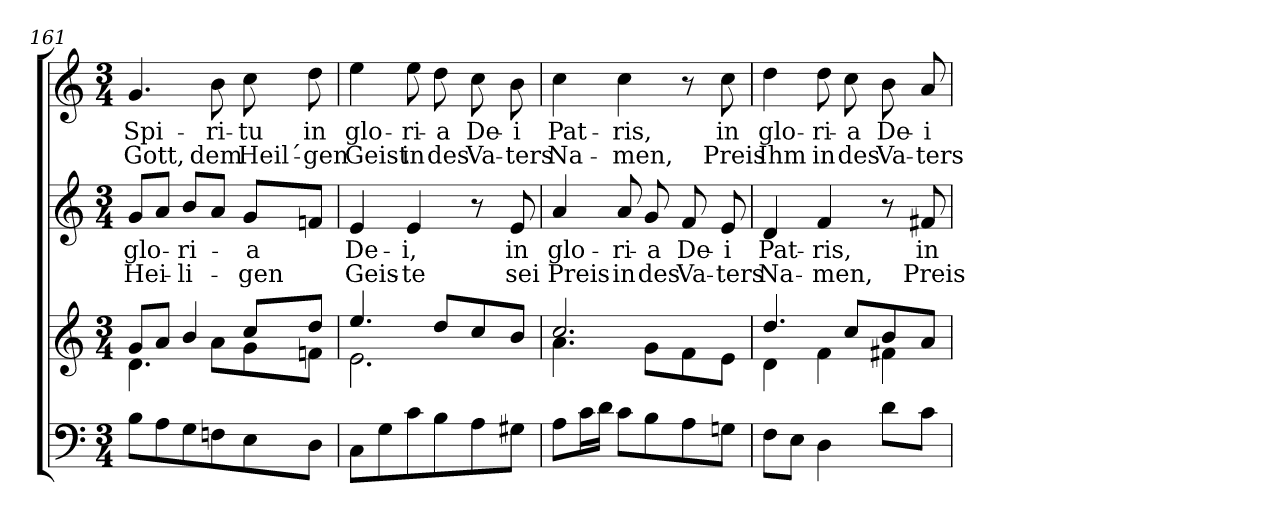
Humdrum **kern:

**kern	**kern	**kern	**text	**text	**kern	**text	**text
*part3	*part3	*part2	*part2	*part2	*part1	*part1	*part1
*staff4	*staff3	*staff2	*staff2	*staff2	*staff1	*staff1	*staff1
*clefF4	*clefG2	*clefG2	*	*	*clefG2	*	*
*k[]	*k[]	*k[]	*	*	*k[]	*	*
*C:	*C:	*C:	*	*	*C:	*	*
*M3/4	*M3/4	*M3/4	*	*	*M3/4	*	*
=161	=161	=161	=161	=161	=161	=161	=161
*	*^	*	*	*	*	*	*
!	!	!	!	!LO:LY:b	!LO:LY:b	!	!LO:LY:b	!LO:LY:b
8B\L	8g/L	4.d\	8g/L	glo-	Hei-	4.g/	Spi-	Gott,
8A\	8a/J	.	8a/J	.	.	.	.	.
!	!	!	!	!LO:LY:b	!LO:LY:b	!	!	!
8G\	4b/	.	8b/L	-ri-	-li-	.	.	.
!	!	!	!	!	!	!	!LO:LY:b	!LO:LY:b
8Fn\	.	8a\L	8a/J	.	.	8b\	-ri-	dem
!	!	!	!	!LO:LY:b	!LO:LY:b	!	!LO:LY:b	!LO:LY:b
8E\	8cc/L	8g\	8g/L	-a	-gen	8cc\	-tu	Heil´-
!	!	!	!	!	!	!	!LO:LY:b	!LO:LY:b
8D\J	8dd/J	8fn\J	8fn/J	.	.	8dd\	in	-gen
!!LO:LB:g=z
=162	=162	=162	=162	=162	=162	=162	=162	=162
!	!	!	!	!LO:LY:b	!LO:LY:b	!	!LO:LY:b	!LO:LY:b
8C\L	4.ee/	2.e\	4e/	De-	Geis-	4ee\	glo-	Geist
8G\	.	.	.	.	.	.	.	.
!	!	!	!	!LO:LY:b	!LO:LY:b	!	!LO:LY:b	!LO:LY:b
8c\	.	.	4e/	-i,	-te	8ee\	-ri-	in
!	!	!	!	!	!	!	!LO:LY:b	!LO:LY:b
8B\	8dd/L	.	.	.	.	8dd\	-a	des
!	!	!	!	!	!	!	!LO:LY:b	!LO:LY:b
8A\	8cc/	.	8r	.	.	8cc\	De-	Va-
!	!	!	!	!LO:LY:b	!LO:LY:b	!	!LO:LY:b	!LO:LY:b
8G#X\J	8b/J	.	8e/	in	sei	8b\	-i	-ters
=163	=163	=163	=163	=163	=163	=163	=163	=163
!	!	!	!	!LO:LY:b	!LO:LY:b	!	!LO:LY:b	!LO:LY:b
8A\L	2.cc/	4.a\	4a/	glo-	Preis	4cc\	Pat-	Na-
16c\L	.	.	.	.	.	.	.	.
16d\JJ	.	.	.	.	.	.	.	.
!	!	!	!	!LO:LY:b	!LO:LY:b	!	!LO:LY:b	!LO:LY:b
8c\L	.	.	8a/	-ri-	in	4cc\	-ris,	-men,
!	!	!	!	!LO:LY:b	!LO:LY:b	!	!	!
8B\	.	8g\L	8g/	-a	des	.	.	.
!	!	!	!	!LO:LY:b	!LO:LY:b	!	!	!
8A\	.	8f\	8f/	De-	Va-	8r	.	.
!	!	!	!	!LO:LY:b	!LO:LY:b	!	!LO:LY:b	!LO:LY:b
8Gn\J	.	8e\J	8e/	-i	-ters	8cc\	in	Preis
=164	=164	=164	=164	=164	=164	=164	=164	=164
!	!	!	!	!LO:LY:b	!LO:LY:b	!	!LO:LY:b	!LO:LY:b
8F\L	4.dd/	4d\	4d/	Pat-	Na-	4dd\	glo-	Ihm
8E\J	.	.	.	.	.	.	.	.
!	!	!	!	!LO:LY:b	!LO:LY:b	!	!LO:LY:b	!LO:LY:b
4D\	.	4f\	4f/	-ris,	-men,	8dd\	-ri-	in
!	!	!	!	!	!	!	!LO:LY:b	!LO:LY:b
.	8cc/L	.	.	.	.	8cc\	-a	des
!	!	!	!	!	!	!	!LO:LY:b	!LO:LY:b
8d\L	8b/	4f#X\	8r	.	.	8b\	De-	Va-
!	!	!	!	!LO:LY:b	!LO:LY:b	!	!LO:LY:b	!LO:LY:b
8c\J	8a/J	.	8f#X/	in	Preis	8a/	-i	-ters
*	*v	*v	*	*	*	*	*	*
=	=	=	=	=	=	=	=
*-	*-	*-	*-	*-	*-	*-	*-
